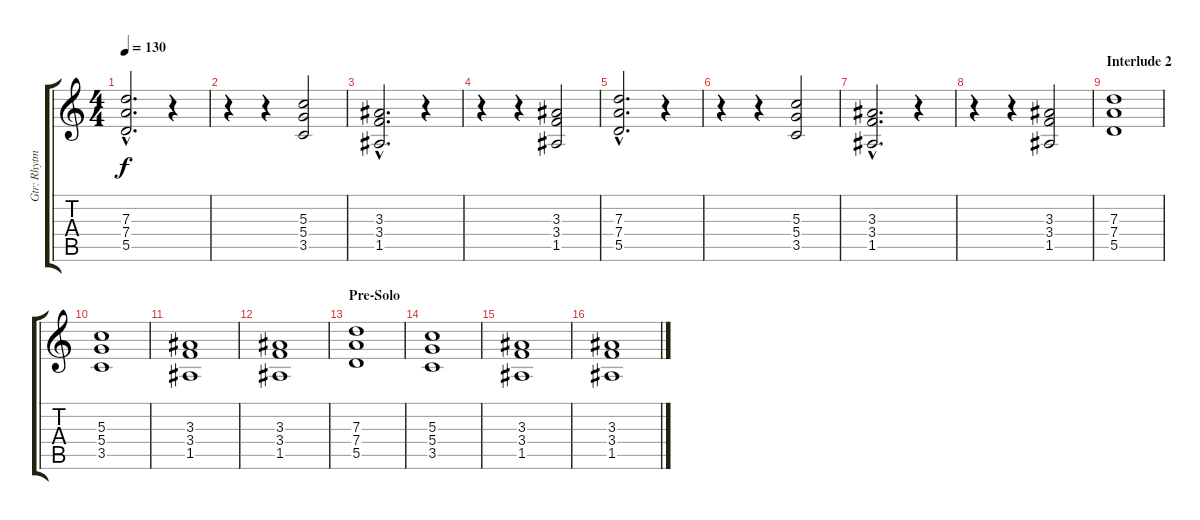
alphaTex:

\track ("Gtr: Rhytm" "Gtr: Rhytm") {instrument distortionguitar}
\staff {score tabs}
\tuning (E4 B3 G3 D3 A2 E2) {hide}
\ts (4 4)
\tempo 130
\clef g2
\ks c
(7.3{hac} 7.4{hac} 5.5{hac}).2{d dy f} r.4 |
r.4 r.4 (5.3 5.4 3.5).2 |
(3.3{hac} 3.4{hac} 1.5{hac}).2{d} r.4 |
r.4 r.4 (3.3 3.4 1.5).2 |
(7.3{hac} 7.4{hac} 5.5{hac}).2{d} r.4 |
r.4 r.4 (5.3 5.4 3.5).2 |
(3.3{hac} 3.4{hac} 1.5{hac}).2{d} r.4 |
r.4 r.4 (3.3 3.4 1.5).2 |
\section ("" "Interlude 2")
(7.3 7.4 5.5).1{volume 11} |
(5.3 5.4 3.5).1 |
(3.3 3.4 1.5).1 |
(3.3 3.4 1.5).1 |
\section ("" "Pre-Solo")
(7.3 7.4 5.5).1 |
(5.3 5.4 3.5).1 |
(3.3 3.4 1.5).1 |
(3.3 3.4 1.5).1
